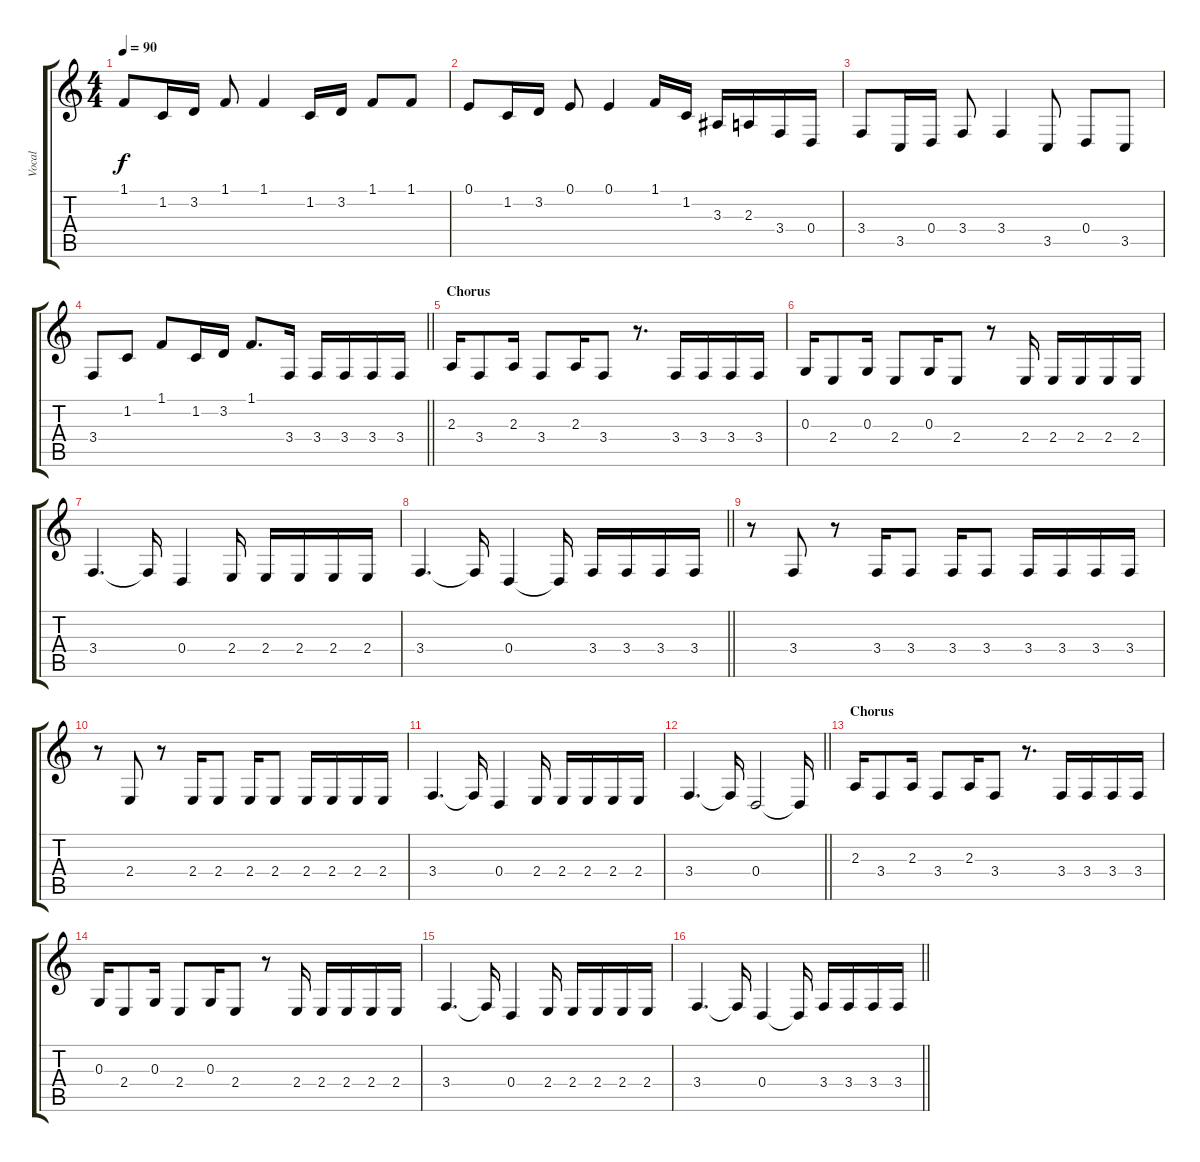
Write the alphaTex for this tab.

\track ("Vocal" "Vocal") {instrument altosax}
\staff {score tabs}
\tuning (E4 B3 G3 D3 A2 E2) {hide}
\ts (4 4)
\tempo 90
\clef g2
\ks c
1.1.8{dy f} 1.2.16 3.2.16 1.1.8 1.1.4 1.2.16 3.2.16 1.1.8 1.1.8 |
0.1.8 1.2.16 3.2.16 0.1.8 0.1.4 1.1.16 1.2.16 3.3.16 2.3.16 3.4.16 0.4.16 |
3.4.8 3.5.16 0.4.16 3.4.8 3.4.4 3.5.8 0.4.8 3.5.8 |
\barLineRight lightlight
3.4.8 1.2.8 1.1.8 1.2.16 3.2.16 1.1.8{d} 3.4.16 3.4.16 3.4.16 3.4.16 3.4.16 |
\section ("" "Chorus")
2.3.16 3.4.8 2.3.16 3.4.8 2.3.16 3.4.8 r.8{d} 3.4.16 3.4.16 3.4.16 3.4.16 |
0.3.16 2.4.8 0.3.16 2.4.8 0.3.16 2.4.8 r.8 2.4.16 2.4.16 2.4.16 2.4.16 2.4.16 |
3.4.4{d} 3.4{t}.16 0.4.4 2.4.16 2.4.16 2.4.16 2.4.16 2.4.16 |
\barLineRight lightlight
3.4.4{d} 3.4{t}.16 0.4.4 0.4{t}.16 3.4.16 3.4.16 3.4.16 3.4.16 |
r.8 3.4.8 r.8 3.4.16 3.4.8 3.4.16 3.4.8 3.4.16 3.4.16 3.4.16 3.4.16 |
r.8 2.4.8 r.8 2.4.16 2.4.8 2.4.16 2.4.8 2.4.16 2.4.16 2.4.16 2.4.16 |
3.4.4{d} 3.4{t}.16 0.4.4 2.4.16 2.4.16 2.4.16 2.4.16 2.4.16 |
\barLineRight lightlight
3.4.4{d} 3.4{t}.16 0.4.2 0.4{t}.16 |
\section ("" "Chorus")
2.3.16 3.4.8 2.3.16 3.4.8 2.3.16 3.4.8 r.8{d} 3.4.16 3.4.16 3.4.16 3.4.16 |
0.3.16 2.4.8 0.3.16 2.4.8 0.3.16 2.4.8 r.8 2.4.16 2.4.16 2.4.16 2.4.16 2.4.16 |
3.4.4{d} 3.4{t}.16 0.4.4 2.4.16 2.4.16 2.4.16 2.4.16 2.4.16 |
\barLineRight lightlight
3.4.4{d} 3.4{t}.16 0.4.4 0.4{t}.16 3.4.16 3.4.16 3.4.16 3.4.16
